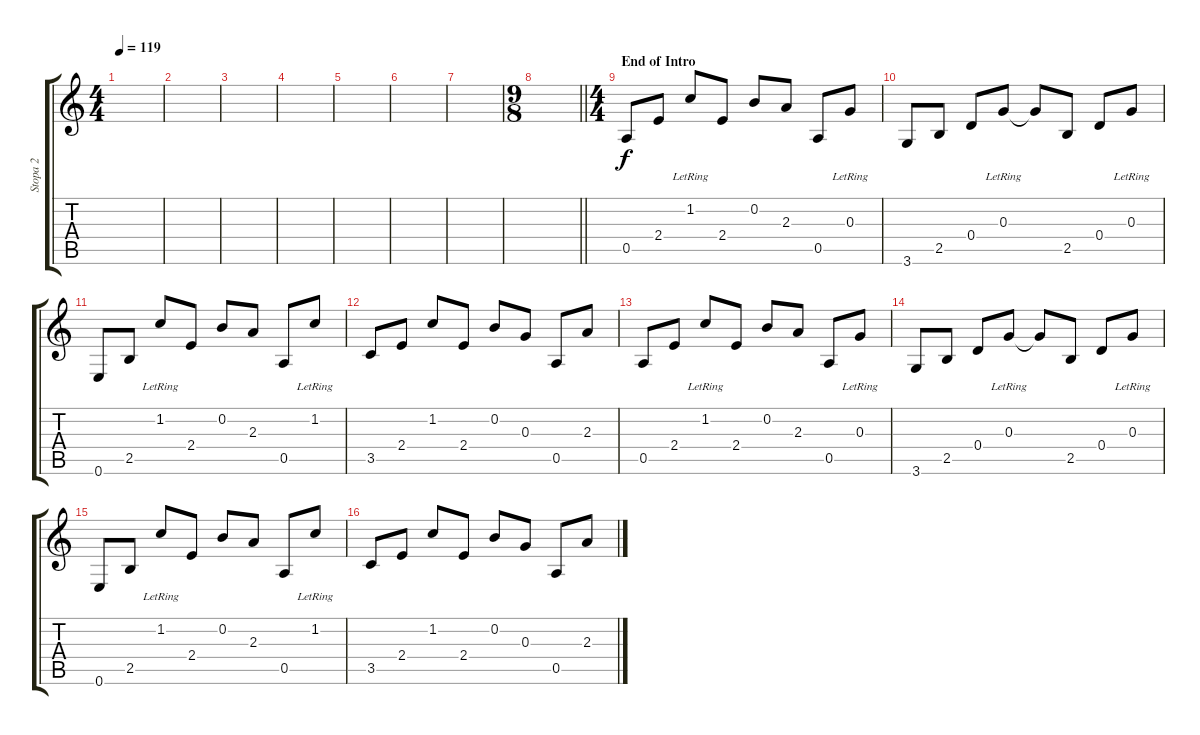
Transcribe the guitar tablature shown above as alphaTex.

\track ("Stopa 2" "Stopa 2") {instrument acousticguitarsteel}
\staff {score tabs}
\tuning (E4 B3 G3 D3 A2 E2) {hide}
\ts (4 4)
\tempo 119
\clef g2
\ks c
|
|
|
|
|
|
|
\ts (9 8)
\barLineRight lightlight
|
\ts (4 4)
\section ("" "End of Intro")
0.5.8 2.4.8 1.2{lr}.8 2.4.8 0.2.8 2.3.8 0.5.8 0.3{lr}.8 |
3.6.8 2.5.8 0.4.8 0.3{lr}.8 0.3{t}.8 2.5.8 0.4.8 0.3{lr}.8 |
0.6.8 2.5.8 1.2{lr}.8 2.4.8 0.2.8 2.3.8 0.5.8 1.2{lr}.8 |
3.5.8 2.4.8 1.2.8 2.4.8 0.2.8 0.3.8 0.5.8 2.3.8 |
0.5.8 2.4.8 1.2{lr}.8 2.4.8 0.2.8 2.3.8 0.5.8 0.3{lr}.8 |
3.6.8 2.5.8 0.4.8 0.3{lr}.8 0.3{t}.8 2.5.8 0.4.8 0.3{lr}.8 |
0.6.8 2.5.8 1.2{lr}.8 2.4.8 0.2.8 2.3.8 0.5.8 1.2{lr}.8 |
3.5.8 2.4.8 1.2.8 2.4.8 0.2.8 0.3.8 0.5.8 2.3.8
